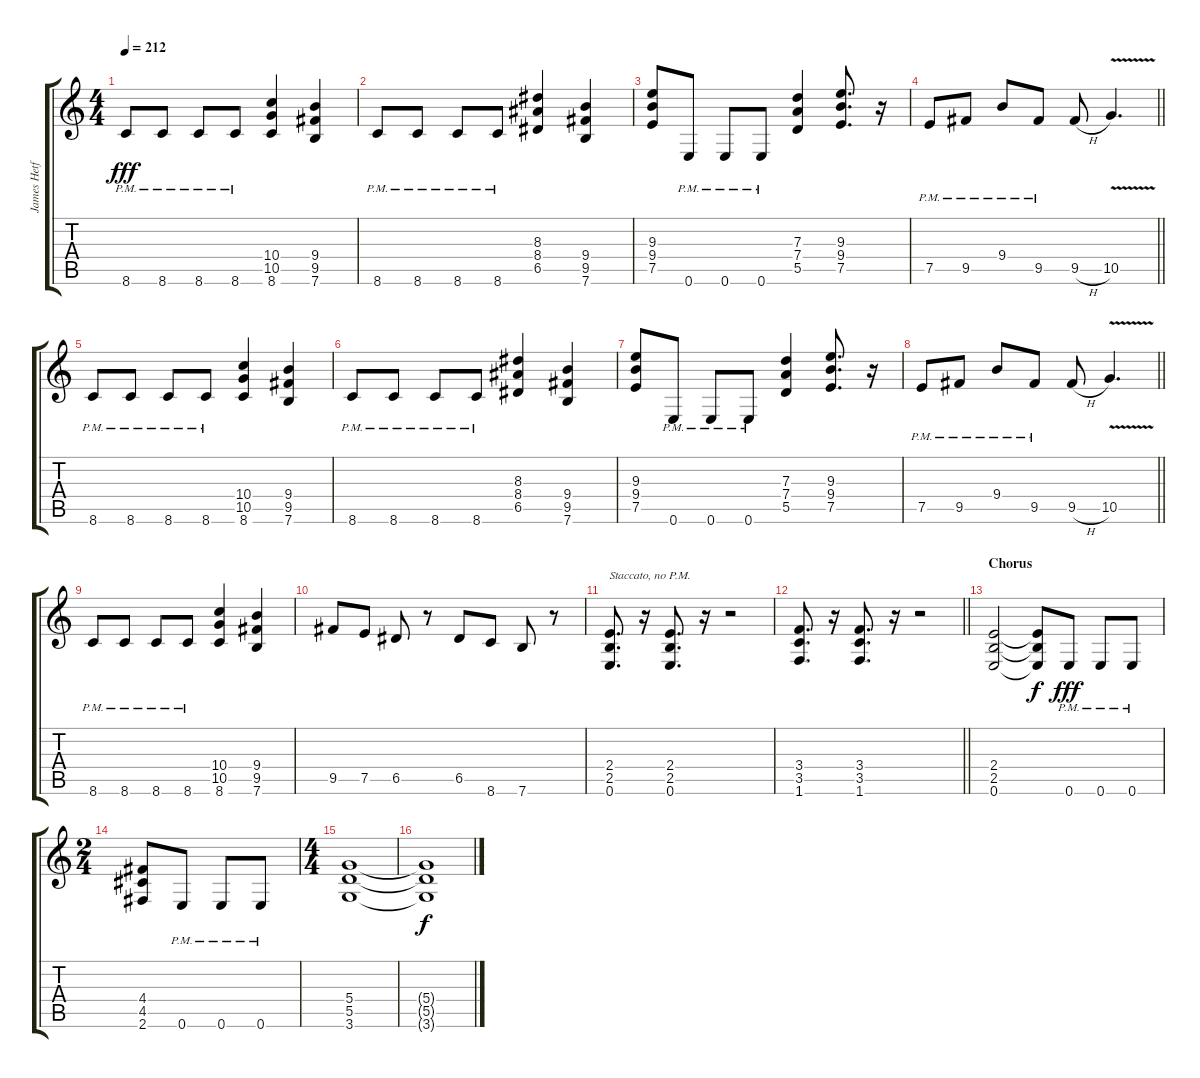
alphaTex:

\track ("James Hetfield" "James Hetf") {instrument distortionguitar}
\staff {score tabs}
\tuning (E4 B3 G3 D3 A2 E2) {hide}
\ts (4 4)
\tempo 212
\clef g2
\ks c
8.6{pm}.8{dy fff} 8.6{pm}.8 8.6{pm}.8 8.6{pm}.8 (10.4 10.5 8.6).4 (9.4 9.5 7.6).4 |
8.6{pm}.8 8.6{pm}.8 8.6{pm}.8 8.6{pm}.8 (8.3 8.4 6.5).4 (9.4 9.5 7.6).4 |
(9.3 9.4 7.5).8 0.6{pm}.8 0.6{pm}.8 0.6{pm}.8 (7.3 7.4 5.5).4 (9.3 9.4 7.5).8{d} r.16 |
\barLineRight lightlight
7.5{pm}.8 9.5{pm}.8 9.4{pm}.8 9.5{pm}.8 9.5{h}.8 10.5{v}.4{d} |
8.6{pm}.8 8.6{pm}.8 8.6{pm}.8 8.6{pm}.8 (10.4 10.5 8.6).4 (9.4 9.5 7.6).4 |
8.6{pm}.8 8.6{pm}.8 8.6{pm}.8 8.6{pm}.8 (8.3 8.4 6.5).4 (9.4 9.5 7.6).4 |
(9.3 9.4 7.5).8 0.6{pm}.8 0.6{pm}.8 0.6{pm}.8 (7.3 7.4 5.5).4 (9.3 9.4 7.5).8{d} r.16 |
\barLineRight lightlight
7.5{pm}.8 9.5{pm}.8 9.4{pm}.8 9.5{pm}.8 9.5{h}.8 10.5{v}.4{d} |
8.6{pm}.8 8.6{pm}.8 8.6{pm}.8 8.6{pm}.8 (10.4 10.5 8.6).4 (9.4 9.5 7.6).4 |
9.5.8 7.5.8 6.5.8 r.8 6.5.8 8.6.8 7.6.8 r.8 |
(2.4 2.5 0.6).8{d txt "Staccato, no P.M."} r.16 (2.4 2.5 0.6).8{d} r.16 r.2 |
\barLineRight lightlight
(3.4 3.5 1.6).8{d} r.16 (3.4 3.5 1.6).8{d} r.16 r.2 |
\section ("" "Chorus")
(2.4 2.5 0.6).2 (2.4{t} 2.5{t} 0.6{t}).8{dy f} 0.6{pm}.8{dy fff} 0.6{pm}.8 0.6{pm}.8 |
\ts (2 4)
(4.4 4.5 2.6).8 0.6{pm}.8 0.6{pm}.8 0.6{pm}.8 |
\ts (4 4)
(5.4 5.5 3.6).1 |
(5.4{t} 5.5{t} 3.6{t}).1{dy f}
